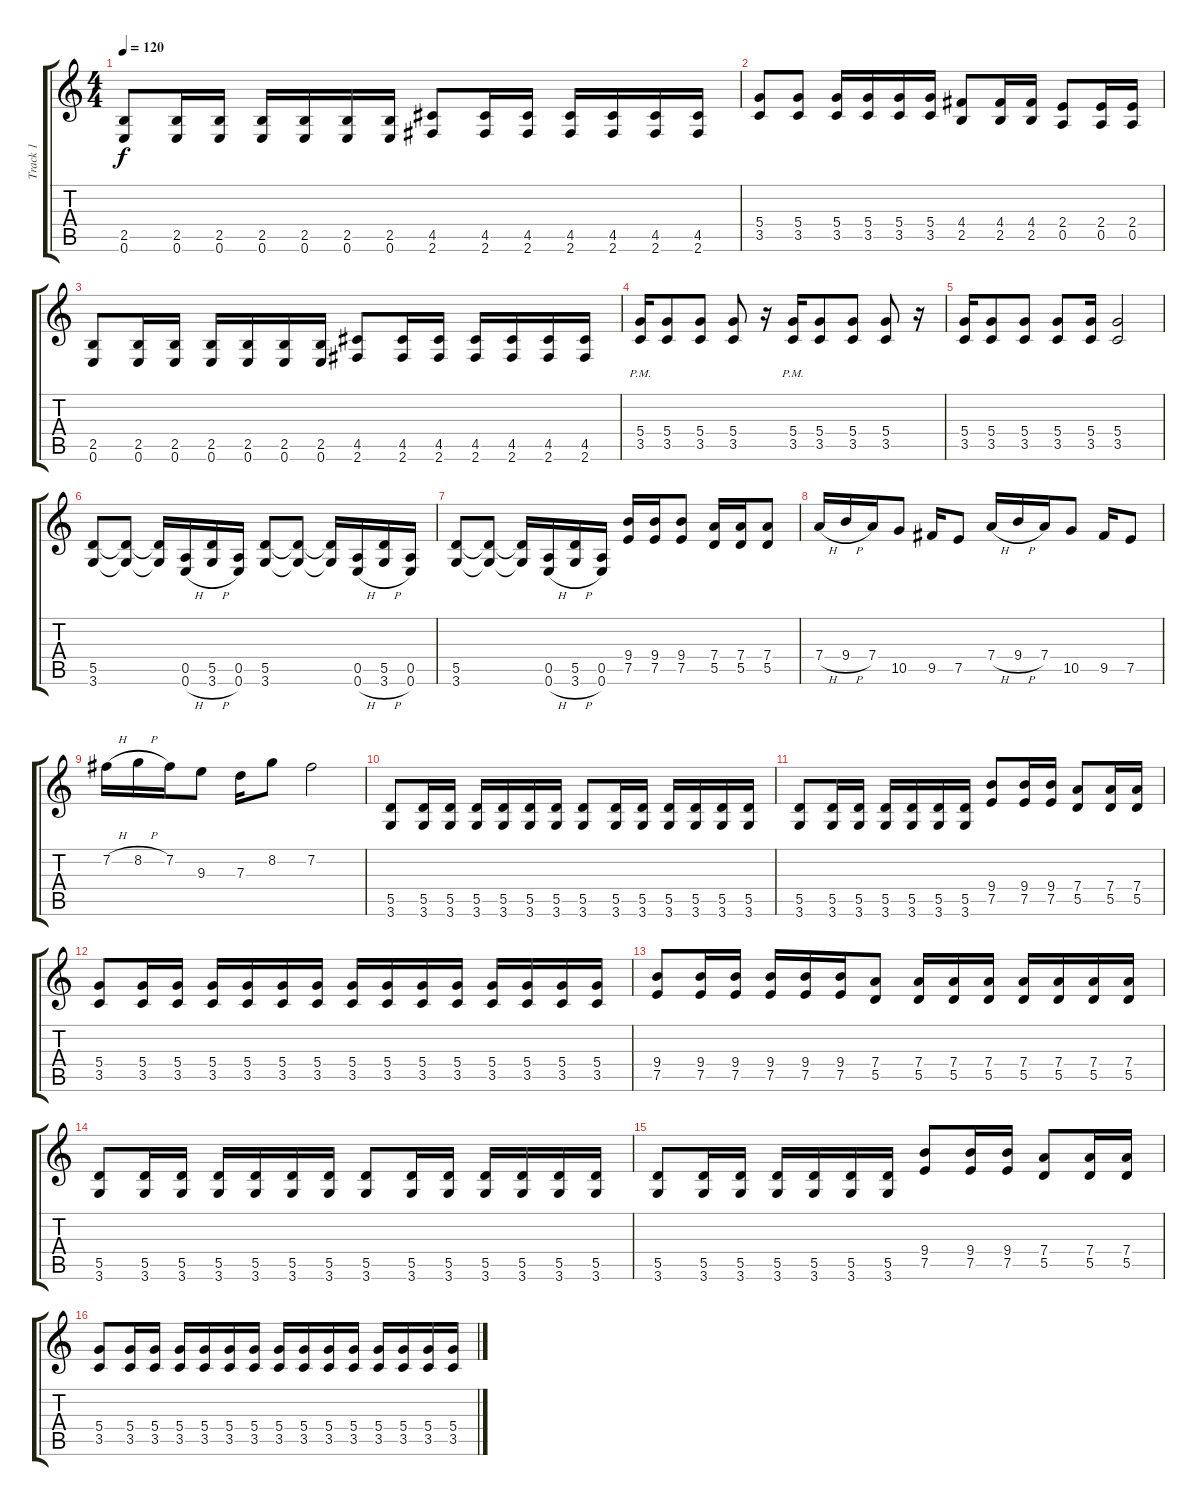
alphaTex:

\track ("Track 1" "Track 1") {instrument distortionguitar}
\staff {score tabs}
\tuning (E4 B3 G3 D3 A2 E2) {hide}
\ts (4 4)
\tempo 120
\clef g2
\ks c
(2.5 0.6).8{dy f} (2.5 0.6).16 (2.5 0.6).16 (2.5 0.6).16 (2.5 0.6).16 (2.5 0.6).16 (2.5 0.6).16 (4.5 2.6).8 (4.5 2.6).16 (4.5 2.6).16 (4.5 2.6).16 (4.5 2.6).16 (4.5 2.6).16 (4.5 2.6).16 |
(5.4 3.5).8 (5.4 3.5).8 (5.4 3.5).16 (5.4 3.5).16 (5.4 3.5).16 (5.4 3.5).16 (4.4 2.5).8 (4.4 2.5).16 (4.4 2.5).16 (2.4 0.5).8 (2.4 0.5).16 (2.4 0.5).16 |
(2.5 0.6).8 (2.5 0.6).16 (2.5 0.6).16 (2.5 0.6).16 (2.5 0.6).16 (2.5 0.6).16 (2.5 0.6).16 (4.5 2.6).8 (4.5 2.6).16 (4.5 2.6).16 (4.5 2.6).16 (4.5 2.6).16 (4.5 2.6).16 (4.5 2.6).16 |
(5.4{pm} 3.5{pm}).16 (5.4 3.5).8 (5.4 3.5).8 (5.4 3.5).8 r.16 (5.4{pm} 3.5{pm}).16 (5.4 3.5).8 (5.4 3.5).8 (5.4 3.5).8 r.16 |
(5.4 3.5).16 (5.4 3.5).8 (5.4 3.5).8 (5.4 3.5).8 (5.4 3.5).16 (5.4 3.5).2 |
(5.5 3.6).8 (5.5{t} 3.6{t}).8 (5.5{t} 3.6{t}).16 (0.5 0.6{h}).16 (5.5 3.6{h}).16 (0.5 0.6).16 (5.5 3.6).8 (5.5{t} 3.6{t}).8 (5.5{t} 3.6{t}).16 (0.5 0.6{h}).16 (5.5 3.6{h}).16 (0.5 0.6).16 |
(5.5 3.6).8 (5.5{t} 3.6{t}).8 (5.5{t} 3.6{t}).16 (0.5 0.6{h}).16 (5.5 3.6{h}).16 (0.5 0.6).16 (9.4 7.5).16 (9.4 7.5).16 (9.4 7.5).8 (7.4 5.5).16 (7.4 5.5).16 (7.4 5.5).8 |
7.4{h}.16 9.4{h}.16 7.4.16 10.5.8 9.5.16 7.5.8 7.4{h}.16 9.4{h}.16 7.4.16 10.5.8 9.5.16 7.5.8 |
7.2{h}.16 8.2{h}.16 7.2.16 9.3.8 7.3.16 8.2.8 7.2.2 |
(5.5 3.6).8 (5.5 3.6).16 (5.5 3.6).16 (5.5 3.6).16 (5.5 3.6).16 (5.5 3.6).16 (5.5 3.6).16 (5.5 3.6).8 (5.5 3.6).16 (5.5 3.6).16 (5.5 3.6).16 (5.5 3.6).16 (5.5 3.6).16 (5.5 3.6).16 |
(5.5 3.6).8 (5.5 3.6).16 (5.5 3.6).16 (5.5 3.6).16 (5.5 3.6).16 (5.5 3.6).16 (5.5 3.6).16 (9.4 7.5).8 (9.4 7.5).16 (9.4 7.5).16 (7.4 5.5).8 (7.4 5.5).16 (7.4 5.5).16 |
(5.4 3.5).8 (5.4 3.5).16 (5.4 3.5).16 (5.4 3.5).16 (5.4 3.5).16 (5.4 3.5).16 (5.4 3.5).16 (5.4 3.5).16 (5.4 3.5).16 (5.4 3.5).16 (5.4 3.5).16 (5.4 3.5).16 (5.4 3.5).16 (5.4 3.5).16 (5.4 3.5).16 |
(9.4 7.5).8 (9.4 7.5).16 (9.4 7.5).16 (9.4 7.5).16 (9.4 7.5).16 (9.4 7.5).16 (7.4 5.5).8 (7.4 5.5).16 (7.4 5.5).16 (7.4 5.5).16 (7.4 5.5).16 (7.4 5.5).16 (7.4 5.5).16 (7.4 5.5).16 |
(5.5 3.6).8 (5.5 3.6).16 (5.5 3.6).16 (5.5 3.6).16 (5.5 3.6).16 (5.5 3.6).16 (5.5 3.6).16 (5.5 3.6).8 (5.5 3.6).16 (5.5 3.6).16 (5.5 3.6).16 (5.5 3.6).16 (5.5 3.6).16 (5.5 3.6).16 |
(5.5 3.6).8 (5.5 3.6).16 (5.5 3.6).16 (5.5 3.6).16 (5.5 3.6).16 (5.5 3.6).16 (5.5 3.6).16 (9.4 7.5).8 (9.4 7.5).16 (9.4 7.5).16 (7.4 5.5).8 (7.4 5.5).16 (7.4 5.5).16 |
(5.4 3.5).8 (5.4 3.5).16 (5.4 3.5).16 (5.4 3.5).16 (5.4 3.5).16 (5.4 3.5).16 (5.4 3.5).16 (5.4 3.5).16 (5.4 3.5).16 (5.4 3.5).16 (5.4 3.5).16 (5.4 3.5).16 (5.4 3.5).16 (5.4 3.5).16 (5.4 3.5).16
